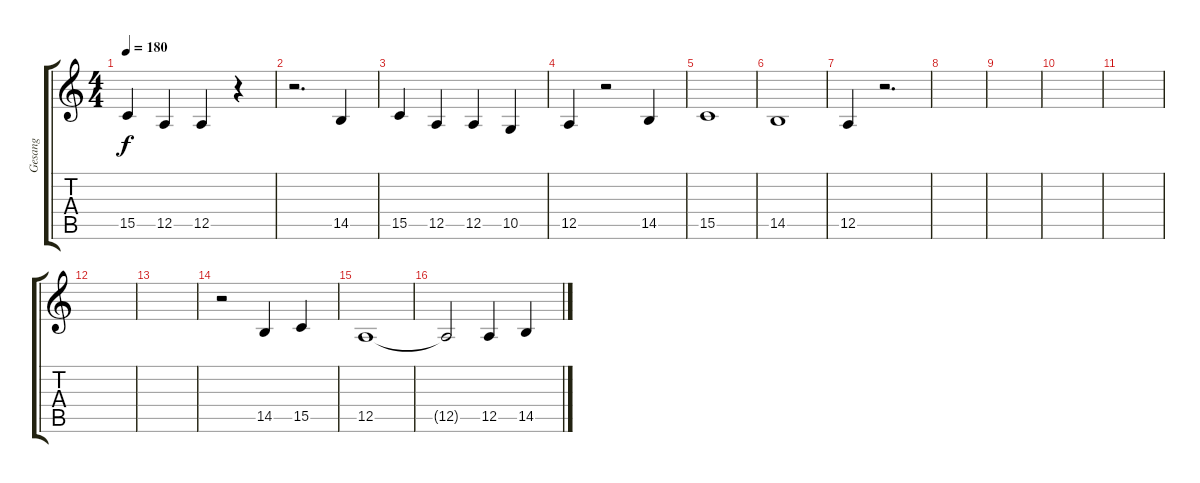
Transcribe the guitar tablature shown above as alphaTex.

\track ("Gesang" "Gesang") {instrument lead6voice}
\staff {score tabs}
\tuning (E4 B3 G3 D3 A2 E2) {hide}
\ts (4 4)
\tempo 180
\clef g2
\ks c
15.5.4{dy f} 12.5.4 12.5.4 r.4 |
r.2{d} 14.5.4 |
15.5.4 12.5.4 12.5.4 10.5.4 |
12.5.4 r.2 14.5.4 |
15.5.1 |
14.5.1 |
12.5.4 r.2{d} |
|
|
|
|
|
|
r.2 14.5.4 15.5.4 |
12.5.1 |
12.5{t}.2 12.5.4 14.5.4
